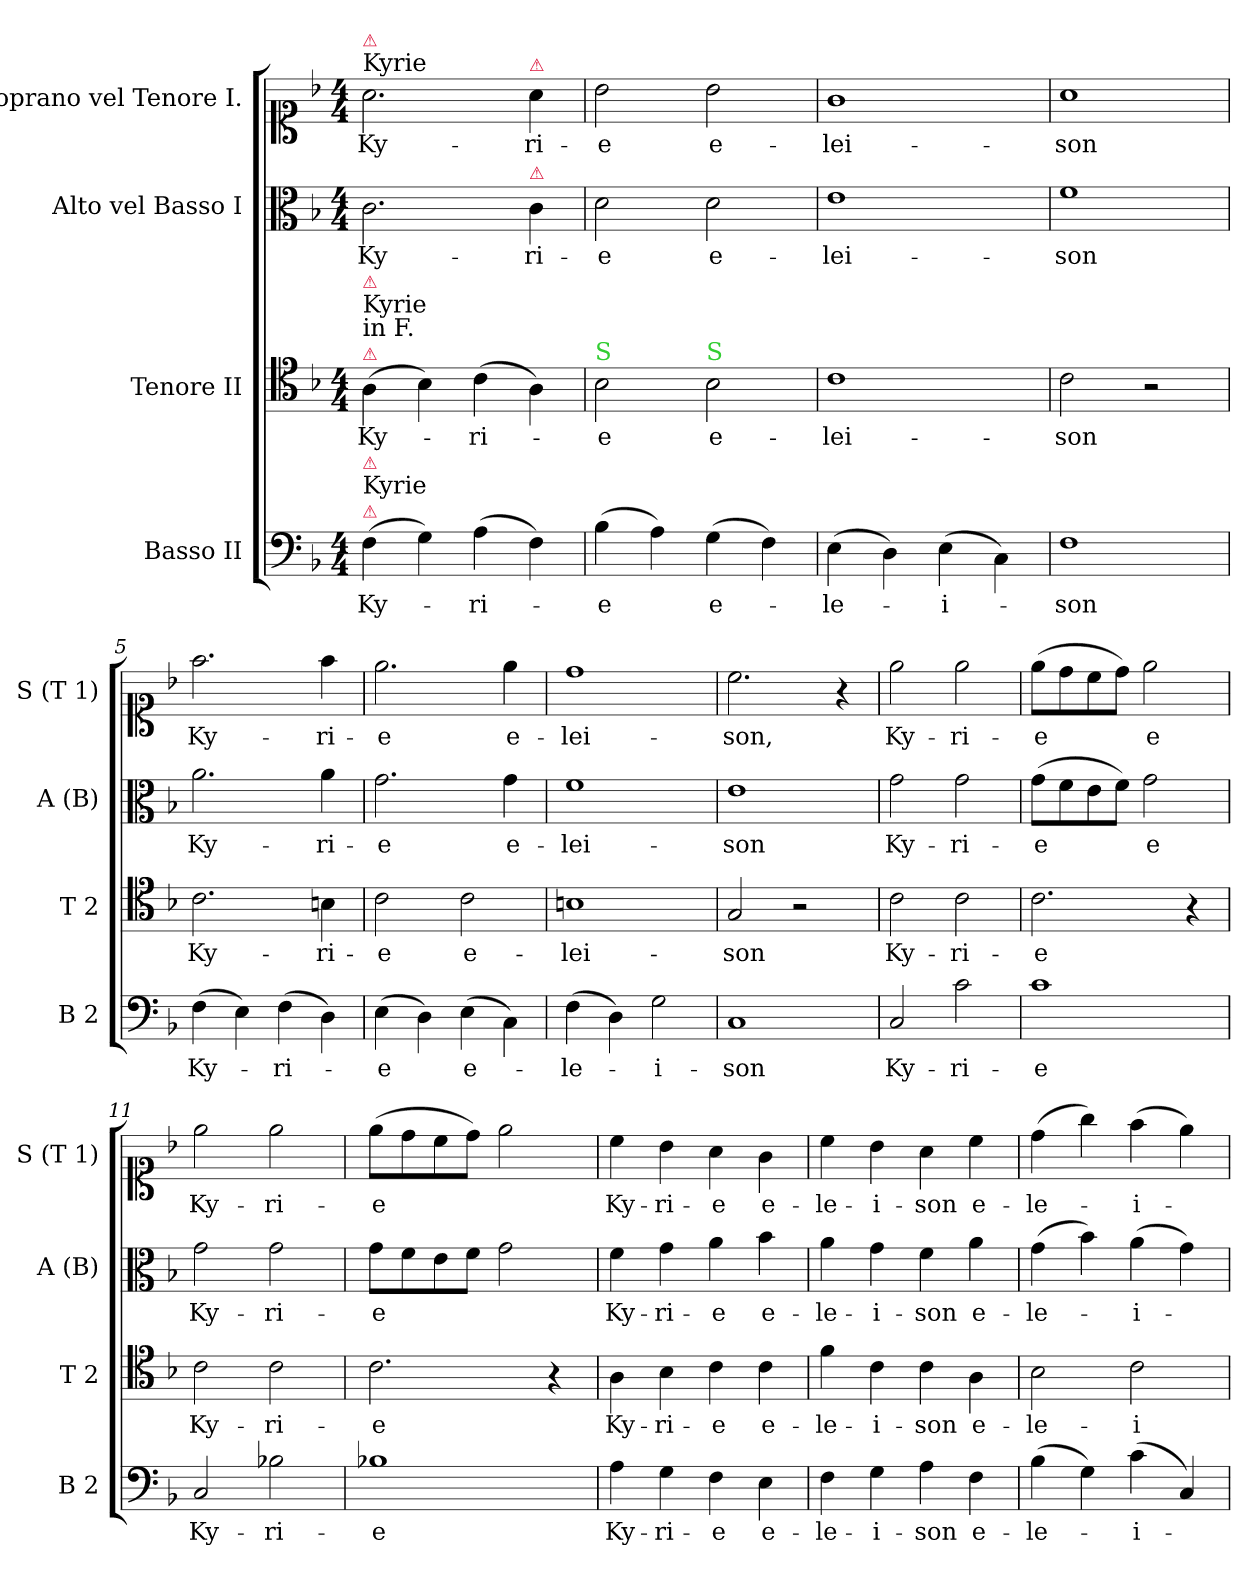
**kern	**text	**kern	**text	**kern	**text	**kern	**text
*part4	*part4	*part3	*part3	*part2	*part2	*part1	*part1
*staff4	*staff4	*staff3	*staff3	*staff2	*staff2	*staff1	*staff1
*I"Basso II	*	*I"Tenore II	*	*I"Alto vel Basso I	*	*I"Soprano vel Tenore I.	*
*I'B 2	*	*I'T 2	*	*I'A (B)	*	*I'S (T 1)	*
*clefF4	*	*clefC4	*	*clefC3	*	*clefC1	*
*k[b-]	*	*k[b-]	*	*k[b-]	*	*k[b-]	*
*F:	*	*F:	*	*F:	*	*F:	*
*M4/4	*	*M4/4	*	*M4/4	*	*M4/4	*
=1	=1	=1	=1	=1	=1	=1	=1
!	!	!	!	!	!	!LO:TX:a:t=Kyrie	!
!	!	!	!	!	!	!LO:TX:a:color=crimson:t=⚠	!
!	!	!LO:TX:a:color=crimson:t=⚠	!	!	!	!	!
!	!	!LO:TX:a:t=Kyrie\nin F.	!	!	!	!	!
!	!	!LO:TX:a:color=crimson:t=⚠	!	!	!	!	!
!LO:TX:a:color=crimson:t=⚠	!	!	!	!	!	!	!
!LO:TX:a:t=Kyrie	!	!	!	!	!	!	!
!LO:TX:a:color=crimson:t=⚠	!	!	!	!	!	!	!
(>4F\	Ky-	(>4A\	Ky-	2.c\	Ky-	2.a\	Ky-
4G\)	.	4B-\)	.	.	.	.	.
(>4A\	-ri-	(>4c\	-ri-	.	.	.	.
!	!	!	!	!	!	!LO:TX:a:color=crimson:t=⚠	!
!	!	!	!	!LO:TX:a:color=crimson:t=⚠	!	!	!
4F\)	.	4A\)	.	4c\	-ri-	4a\	-ri-
=2	=2	=2	=2	=2	=2	=2	=2
!	!	!LO:TX:a:color=limegreen:t=S	!	!	!	!	!
(>4B-\	-e	2B-	-e	2d\	-e	2b-\	-e
4A\)	.	.	.	.	.	.	.
!	!	!LO:TX:a:color=limegreen:t=S	!	!	!	!	!
(>4G\	e-	2B-	e-	2d\	e-	2b-\	e-
4F\)	.	.	.	.	.	.	.
=3	=3	=3	=3	=3	=3	=3	=3
(>4E\	-le-	1c	-lei-	1e	-lei-	1g	-lei-
4D\)	.	.	.	.	.	.	.
(>4E\	-i-	.	.	.	.	.	.
4C\)	.	.	.	.	.	.	.
=4	=4	=4	=4	=4	=4	=4	=4
1F	-son	2c\	-son	1f	-son	1a	-son
.	.	2r	.	.	.	.	.
=5	=5	=5	=5	=5	=5	=5	=5
(>4F\	Ky-	2.c\	Ky-	2.a\	Ky-	2.ff\	Ky-
4E\)	.	.	.	.	.	.	.
(>4F\	-ri-	.	.	.	.	.	.
4D\)	.	4Bn\	-ri-	4a\	-ri-	4ff\	-ri-
=6	=6	=6	=6	=6	=6	=6	=6
(>4E\	-e	2c\	-e	2.g\	-e	2.ee\	-e
4D\)	.	.	.	.	.	.	.
(>4E\	e-	2c\	e-	.	.	.	.
4C\)	.	.	.	4g\	e-	4ee\	e-
=7	=7	=7	=7	=7	=7	=7	=7
(>4F\	-le-	1Bn	-lei-	1f	-lei-	1dd	-lei-
4D\)	.	.	.	.	.	.	.
2G\	-i-	.	.	.	.	.	.
=8	=8	=8	=8	=8	=8	=8	=8
1C	-son	2G/	-son	1e	-son	2.cc\	-son,
.	.	2r	.	.	.	.	.
.	.	.	.	.	.	4r	.
=9	=9	=9	=9	=9	=9	=9	=9
2C/	Ky-	2c\	Ky-	2g\	Ky-	2ee\	Ky-
2c\	-ri-	2c\	-ri-	2g\	-ri-	2ee\	-ri-
=10	=10	=10	=10	=10	=10	=10	=10
1c	-e	2.c\	-e	(>8g\L	-e	(>8ee\L	-e
.	.	.	.	8f\	.	8dd\	.
.	.	.	.	8e\	.	8cc\	.
.	.	.	.	8f\J)	.	8dd\J)	.
.	.	.	.	2g\	e	2ee\	e
.	.	4r	.	.	.	.	.
=11	=11	=11	=11	=11	=11	=11	=11
2C/	Ky-	2c\	Ky-	2g\	Ky-	2ee\	Ky-
2B-X\	-ri-	2c\	-ri-	2g\	-ri-	2ee\	-ri-
=12	=12	=12	=12	=12	=12	=12	=12
1B-X	-e	2.c\	-e	8g\L	-e	(>8ee\L	-e
.	.	.	.	8f\	.	8dd\	.
.	.	.	.	8e\	.	8cc\	.
.	.	.	.	8f\J	.	8dd\J)	.
.	.	.	.	2g\	.	2ee\	.
.	.	4r	.	.	.	.	.
=13	=13	=13	=13	=13	=13	=13	=13
4A\	Ky-	4A\	Ky-	4f\	Ky-	4cc\	Ky-
4G\	-ri-	4B-\	-ri-	4g\	-ri-	4b-\	-ri-
4F\	-e	4c\	-e	4a\	-e	4a\	-e
4E\	e-	4c\	e-	4b-\	e-	4g\	e-
=14	=14	=14	=14	=14	=14	=14	=14
4F\	-le-	4f\	-le-	4a\	-le-	4cc\	-le-
4G\	-i-	4c\	-i-	4g\	-i-	4b-\	-i-
4A\	-son	4c\	-son	4f\	-son	4a\	-son
4F\	e-	4A\	e-	4a\	e-	4cc\	e-
=15	=15	=15	=15	=15	=15	=15	=15
(>4B-\	-le-	2B-\	-le-	(>4g\	-le-	(>4dd\	-le-
4G\)	.	.	.	4b-\)	.	4gg\)	.
(>4c\	-i-	2c\	-i-	(>4a\	-i-	(>4ff\	-i-
4C/)	.	.	.	4g\)	.	4ee\)	.
=	=	=	=	=	=	=	=
*-	*-	*-	*-	*-	*-	*-	*-
